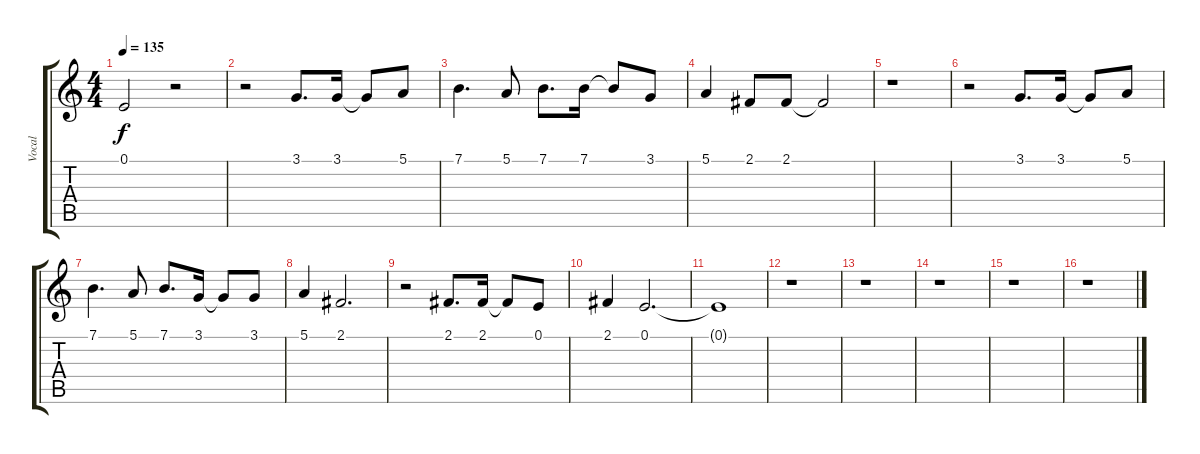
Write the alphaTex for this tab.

\track ("Vocal" "Vocal") {instrument lead1square}
\staff {score tabs}
\tuning (E4 B3 G3 D3 A2 E2) {hide}
\ts (4 4)
\tempo 135
\clef g2
\ks c
0.1.2{dy f} r.2 |
r.2 3.1.8{d} 3.1.16 3.1{t}.8 5.1.8 |
7.1.4{d} 5.1.8 7.1.8{d} 7.1.16 7.1{t}.8 3.1.8 |
5.1.4 2.1.8 2.1.8 2.1{t}.2 |
r.1 |
r.2 3.1.8{d} 3.1.16 3.1{t}.8 5.1.8 |
7.1.4{d} 5.1.8 7.1.8{d} 3.1.16 3.1{t}.8 3.1.8 |
5.1.4 2.1.2{d} |
r.2 2.1.8{d} 2.1.16 2.1{t}.8 0.1.8 |
2.1.4 0.1.2{d} |
0.1{t}.1 |
r.1 |
r.1 |
r.1 |
r.1 |
r.1
